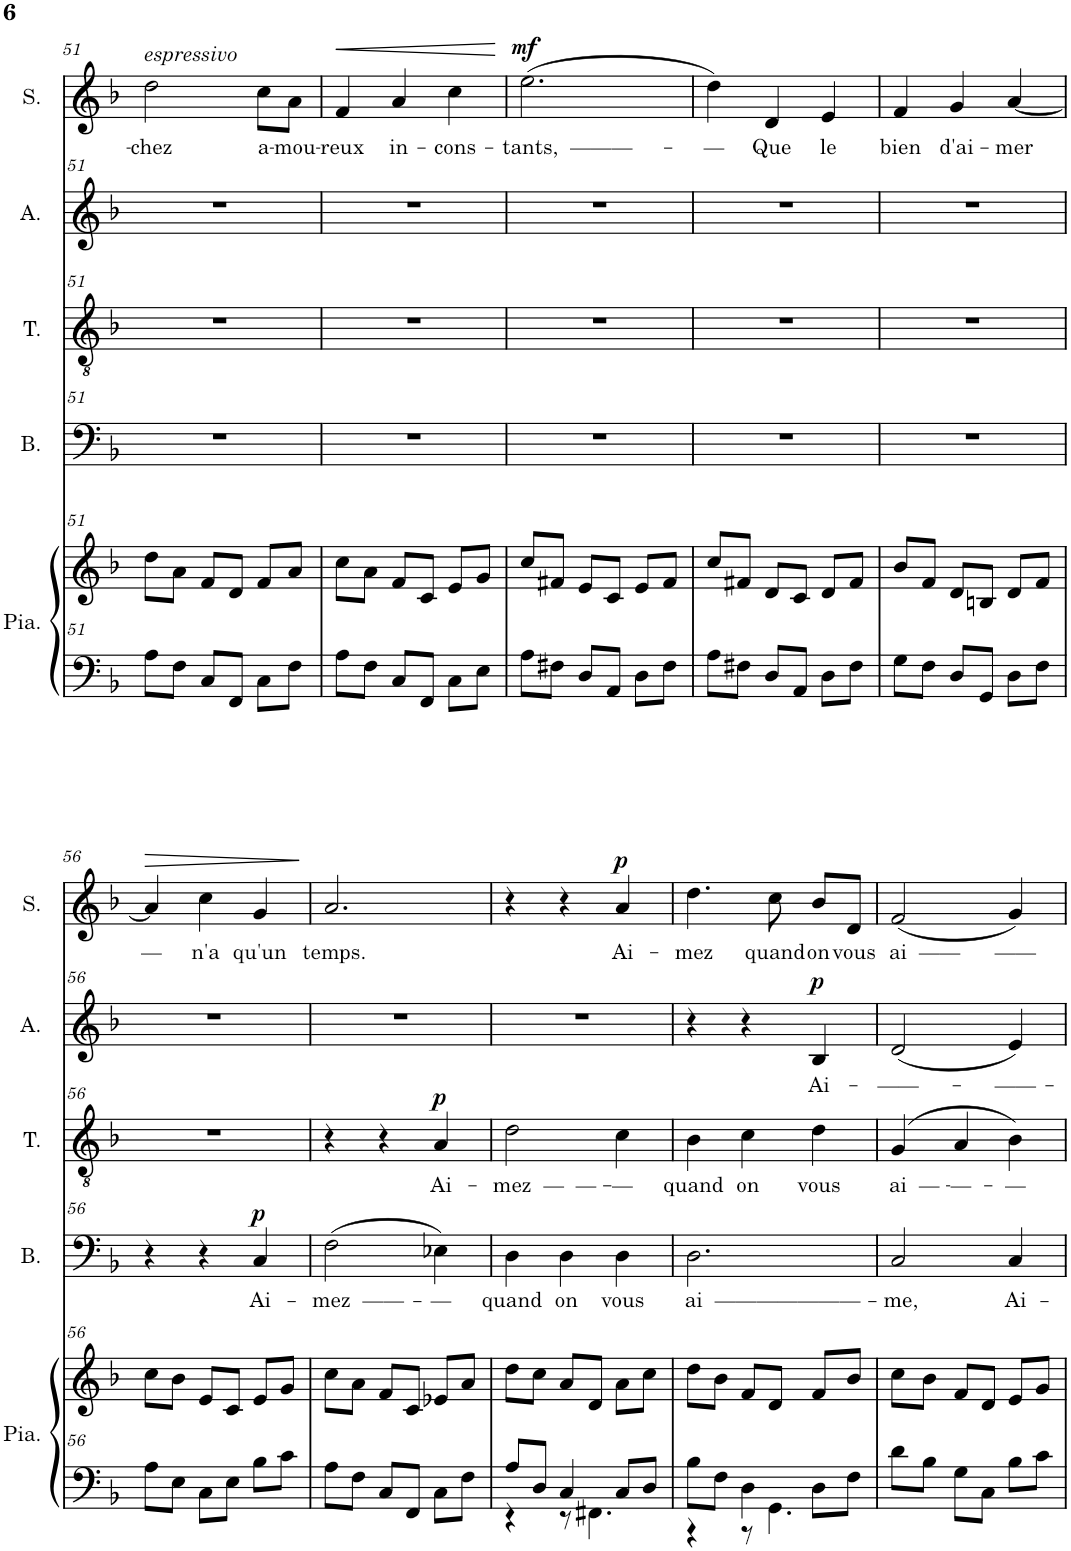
**kern	**kern	**kern	**text	**dynam	**kern	**text	**dynam	**kern	**text	**dynam	**kern	**text	**dynam
*part5	*part5	*part4	*part4	*part4	*part3	*part3	*part3	*part2	*part2	*part2	*part1	*part1	*part1
*staff6	*staff5	*staff4	*staff4	*staff4	*staff3	*staff3	*staff3	*staff2	*staff2	*staff2	*staff1	*staff1	*staff1
*I"Piano	*	*I"Basse	*	*	*I"Ténor	*	*	*I"Alto	*	*	*I"Soprano	*	*
*I'Pia.	*	*I'B.	*	*	*I'T.	*	*	*I'A.	*	*	*I'S.	*	*
!!LO:PB:g=z
*clefF4	*clefG2	*clefF4	*	*	*clefGv2	*	*	*clefG2	*	*	*clefG2	*	*
*k[b-]	*k[b-]	*k[b-]	*	*	*k[b-]	*	*	*k[b-]	*	*	*k[b-]	*	*
*M3/4	*M3/4	*M3/4	*	*	*M3/4	*	*	*M3/4	*	*	*M3/4	*	*
=51	=51	=51	=51	=51	=51	=51	=51	=51	=51	=51	=51	=51	=51
!	!	!	!	!	!	!	!	!	!	!	!LO:TX:a:i:t=espressivo	!	!
!	!	!	!	!	!	!	!	!	!	!	!	!LO:LY:b	!
8A\L	8dd\L	2.r	.	.	2.r	.	.	2.r	.	.	2dd\	-chez	.
8F\J	8a\J	.	.	.	.	.	.	.	.	.	.	.	.
8C/L	8f/L	.	.	.	.	.	.	.	.	.	.	.	.
8FF/J	8d/J	.	.	.	.	.	.	.	.	.	.	.	.
!	!	!	!	!	!	!	!	!	!	!	!	!LO:LY:b	!
8C\L	8f/L	.	.	.	.	.	.	.	.	.	8cc\L	a-	.
!	!	!	!	!	!	!	!	!	!	!	!	!LO:LY:b	!
8F\J	8a/J	.	.	.	.	.	.	.	.	.	8a\J	-mou-	.
=52	=52	=52	=52	=52	=52	=52	=52	=52	=52	=52	=52	=52	=52
!	!	!	!	!	!	!	!	!	!	!	!	!LO:LY:b	!LO:HP:b
8A\L	8cc\L	2.r	.	.	2.r	.	.	2.r	.	.	4f/	-reux	<
8F\J	8a\J	.	.	.	.	.	.	.	.	.	.	.	.
!	!	!	!	!	!	!	!	!	!	!	!	!LO:LY:b	!
8C/L	8f/L	.	.	.	.	.	.	.	.	.	4a/	in-	.
8FF/J	8c/J	.	.	.	.	.	.	.	.	.	.	.	.
!	!	!	!	!	!	!	!	!	!	!	!	!LO:LY:b	!
8C\L	8e/L	.	.	.	.	.	.	.	.	.	4cc\	-cons-	.
8E\J	8g/J	.	.	.	.	.	.	.	.	.	.	.	.
.	.	.	.	.	.	.	.	.	.	.	.	.	[
=53	=53	=53	=53	=53	=53	=53	=53	=53	=53	=53	=53	=53	=53
!	!	!	!	!	!	!	!	!	!	!	!	!LO:LY:b	!LO:DY:a
8A\L	8cc/L	2.r	.	.	2.r	.	.	2.r	.	.	(2.ee\	-tants, ———-	mf
8F#X\J	8f#X/J	.	.	.	.	.	.	.	.	.	.	.	.
8D/L	8e/L	.	.	.	.	.	.	.	.	.	.	.	.
8AA/J	8c/J	.	.	.	.	.	.	.	.	.	.	.	.
8D\L	8e/L	.	.	.	.	.	.	.	.	.	.	.	.
8F#\J	8f#/J	.	.	.	.	.	.	.	.	.	.	.	.
=54	=54	=54	=54	=54	=54	=54	=54	=54	=54	=54	=54	=54	=54
!	!	!	!	!	!	!	!	!	!	!	!	!LO:LY:b	!
8A\L	8cc/L	2.r	.	.	2.r	.	.	2.r	.	.	4dd\)	-—	.
8F#X\J	8f#X/J	.	.	.	.	.	.	.	.	.	.	.	.
!	!	!	!	!	!	!	!	!	!	!	!	!LO:LY:b	!
8D/L	8d/L	.	.	.	.	.	.	.	.	.	4d/	Que	.
8AA/J	8c/J	.	.	.	.	.	.	.	.	.	.	.	.
!	!	!	!	!	!	!	!	!	!	!	!	!LO:LY:b	!
8D\L	8d/L	.	.	.	.	.	.	.	.	.	4e/	le	.
8F#\J	8f#/J	.	.	.	.	.	.	.	.	.	.	.	.
=55	=55	=55	=55	=55	=55	=55	=55	=55	=55	=55	=55	=55	=55
!	!	!	!	!	!	!	!	!	!	!	!	!LO:LY:b	!
8G\L	8b-/L	2.r	.	.	2.r	.	.	2.r	.	.	4f/	bien	.
8F\J	8f/J	.	.	.	.	.	.	.	.	.	.	.	.
!	!	!	!	!	!	!	!	!	!	!	!	!LO:LY:b	!
8D/L	8d/L	.	.	.	.	.	.	.	.	.	4g/	d'ai-	.
8GG/J	8Bn/J	.	.	.	.	.	.	.	.	.	.	.	.
!	!	!	!	!	!	!	!	!	!	!	!	!LO:LY:b	!
8D\L	8d/L	.	.	.	.	.	.	.	.	.	[4a/	-mer	.
8F\J	8f/J	.	.	.	.	.	.	.	.	.	.	.	.
!!LO:LB:g=z
=56	=56	=56	=56	=56	=56	=56	=56	=56	=56	=56	=56	=56	=56
!	!	!	!	!	!	!	!	!	!	!	!	!LO:LY:b	!LO:HP:b
8A\L	8cc\L	4r	.	.	2.r	.	.	2.r	.	.	4a/]	—	>
8E\J	8b-\J	.	.	.	.	.	.	.	.	.	.	.	.
!	!	!	!	!	!	!	!	!	!	!	!	!LO:LY:b	!
8C\L	8e/L	4r	.	.	.	.	.	.	.	.	4cc\	n'a	.
8E\J	8c/J	.	.	.	.	.	.	.	.	.	.	.	.
!	!	!	!LO:LY:b	!LO:DY:a	!	!	!	!	!	!	!	!LO:LY:b	!
8B-\L	8e/L	4C/	Ai-	p	.	.	.	.	.	.	4g/	qu'un	.
8c\J	8g/J	.	.	.	.	.	.	.	.	.	.	.	.
.	.	.	.	.	.	.	.	.	.	.	.	.	]
=57	=57	=57	=57	=57	=57	=57	=57	=57	=57	=57	=57	=57	=57
!	!	!	!LO:LY:b	!	!	!	!	!	!	!	!	!LO:LY:b	!
8A\L	8cc\L	(2F\	-mez ——-	.	4r	.	.	2.r	.	.	2.a/	temps.	.
8F\J	8a\J	.	.	.	.	.	.	.	.	.	.	.	.
8C/L	8f/L	.	.	.	4r	.	.	.	.	.	.	.	.
8FF/J	8c/J	.	.	.	.	.	.	.	.	.	.	.	.
!	!	!	!LO:LY:b	!	!	!LO:LY:b	!LO:DY:a	!	!	!	!	!	!
8C\L	8e-X/L	4E-X\)	-—	.	4A/	Ai-	p	.	.	.	.	.	.
8F\J	8a/J	.	.	.	.	.	.	.	.	.	.	.	.
=58	=58	=58	=58	=58	=58	=58	=58	=58	=58	=58	=58	=58	=58
*^	*	*	*	*	*	*	*	*	*	*	*	*	*
!	!	!	!	!LO:LY:b	!	!	!LO:LY:b	!	!	!	!	!	!	!
8A/L	4r	8dd\L	4D\	quand	.	2d\	-mez — —-	.	2.r	.	.	4r	.	.
8D/J	.	8cc\J	.	.	.	.	.	.	.	.	.	.	.	.
!	!	!	!	!LO:LY:b	!	!	!	!	!	!	!	!	!	!
4C/	8r	8a/L	4D\	on	.	.	.	.	.	.	.	4r	.	.
.	4.FF#X\	8d/J	.	.	.	.	.	.	.	.	.	.	.	.
!	!	!	!	!LO:LY:b	!	!	!LO:LY:b	!	!	!	!	!	!LO:LY:b	!LO:DY:a
8C/L	.	8a\L	4D\	vous	.	4c\	-—	.	.	.	.	4a/	Ai-	p
8D/J	.	8cc\J	.	.	.	.	.	.	.	.	.	.	.	.
=59	=59	=59	=59	=59	=59	=59	=59	=59	=59	=59	=59	=59	=59	=59
!	!	!	!	!LO:LY:b	!	!	!LO:LY:b	!	!	!	!	!	!LO:LY:b	!
8B-\L	4r	8dd\L	2.D\	ai ———————-	.	4B-\	quand	.	4r	.	.	4.dd\	-mez	.
8F\J	.	8b-\J	.	.	.	.	.	.	.	.	.	.	.	.
!	!	!	!	!	!	!	!LO:LY:b	!	!	!	!	!	!	!
4D\	8r	8f/L	.	.	.	4c\	on	.	4r	.	.	.	.	.
!	!	!	!	!	!	!	!	!	!	!	!	!	!LO:LY:b	!
.	4.GG\	8d/J	.	.	.	.	.	.	.	.	.	8cc\	quand	.
!	!	!	!	!	!	!	!LO:LY:b	!	!	!LO:LY:b	!LO:DY:a	!	!LO:LY:b	!
8D\L	.	8f/L	.	.	.	4d\	vous	.	4B-/	Ai-	p	8b-/L	on	.
!	!	!	!	!	!	!	!	!	!	!	!	!	!LO:LY:b	!
8F\J	.	8b-/J	.	.	.	.	.	.	.	.	.	8d/J	vous	.
*v	*v	*	*	*	*	*	*	*	*	*	*	*	*	*
=60	=60	=60	=60	=60	=60	=60	=60	=60	=60	=60	=60	=60	=60
!	!	!	!LO:LY:b	!	!	!LO:LY:b	!	!	!LO:LY:b	!	!	!LO:LY:b	!
8d\L	8cc\L	2C/	-me,	.	(4G/	ai —-	.	(2d/	-——-	.	(2f/	ai ——	.
8B-\J	8b-\J	.	.	.	.	.	.	.	.	.	.	.	.
!	!	!	!	!	!	!LO:LY:b	!	!	!	!	!	!	!
8G\L	8f/L	.	.	.	4A/	-—-	.	.	.	.	.	.	.
8C\J	8d/J	.	.	.	.	.	.	.	.	.	.	.	.
!	!	!	!LO:LY:b	!	!	!LO:LY:b	!	!	!LO:LY:b	!	!	!LO:LY:b	!
8B-\L	8e/L	4C/	Ai-	.	4B-\)	-—	.	4e/)	-——-	.	4g/)	——	.
8c\J	8g/J	.	.	.	.	.	.	.	.	.	.	.	.
=	=	=	=	=	=	=	=	=	=	=	=	=	=
*-	*-	*-	*-	*-	*-	*-	*-	*-	*-	*-	*-	*-	*-
